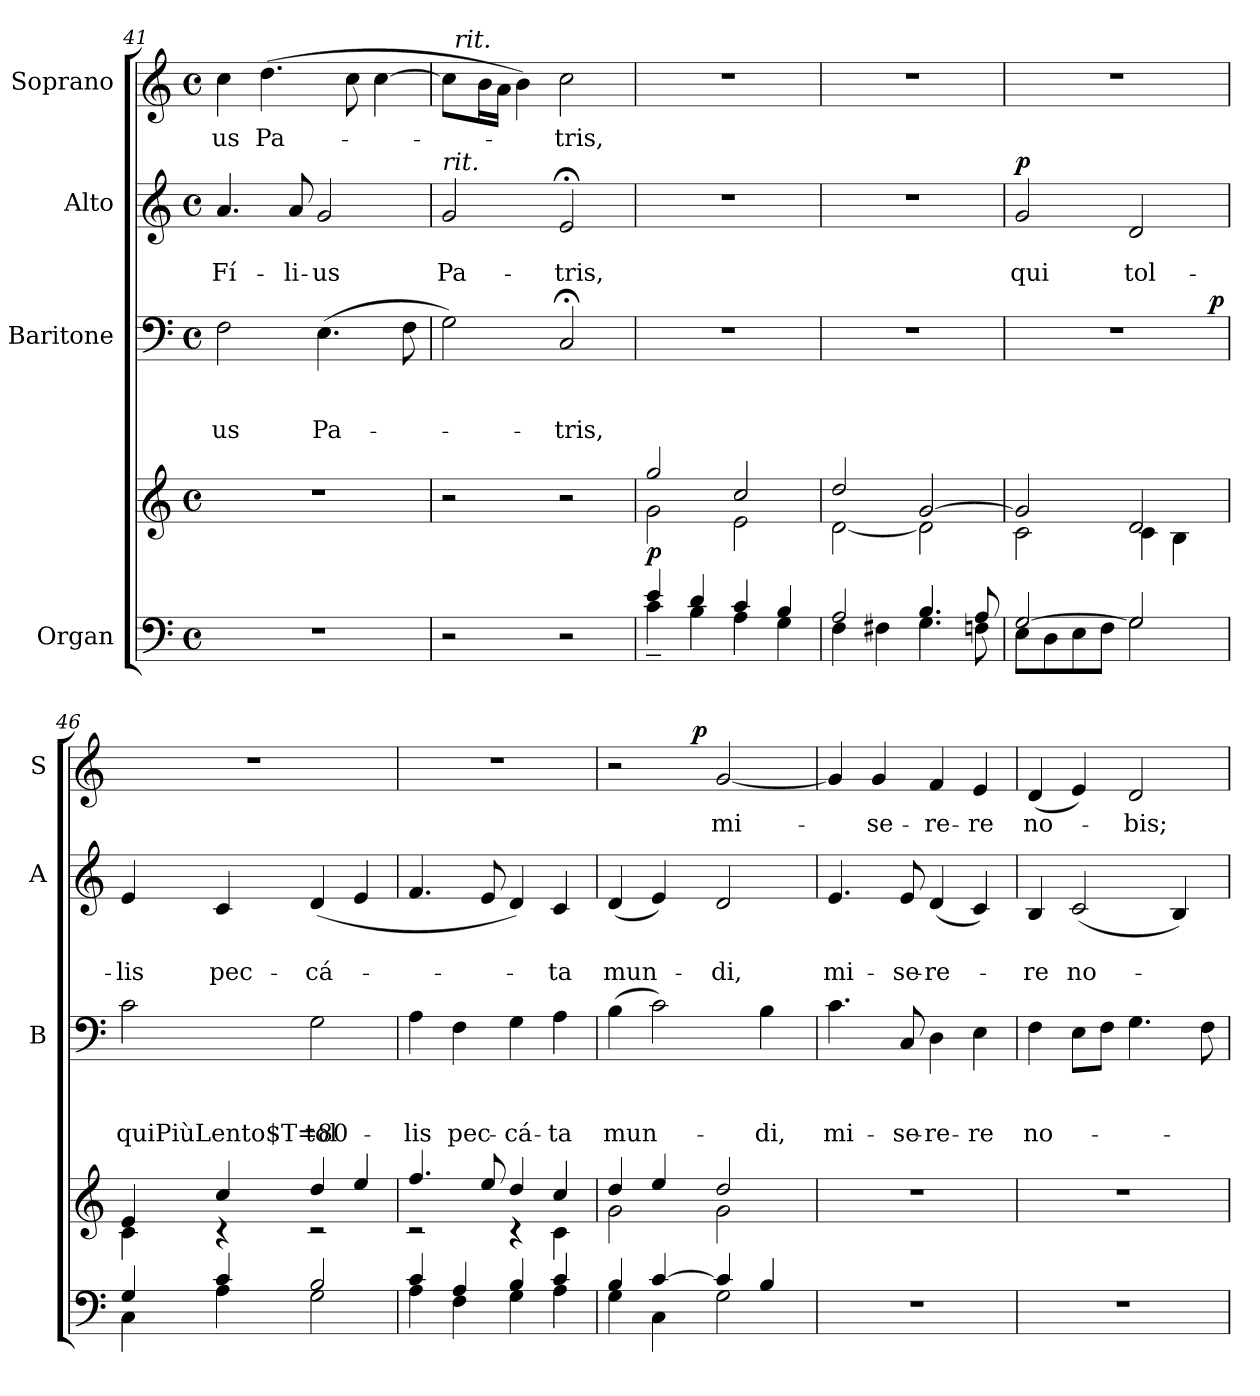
**kern	**kern	**dynam	**kern	**text	**text	**text	**dynam	**kern	**text	**text	**dynam	**kern	**text	**dynam
*part4	*part4	*part4	*part3	*part3	*part3	*part3	*part3	*part2	*part2	*part2	*part2	*part1	*part1	*part1
*staff5	*staff4	*staff4/5	*staff3	*staff3	*staff3	*staff3	*staff3	*staff2	*staff2	*staff2	*staff2	*staff1	*staff1	*staff1
*I"Organ	*	*	*I"Baritone	*	*	*	*	*I"Alto	*	*	*	*I"Soprano	*	*
*	*	*	*I'B	*	*	*	*	*I'A	*	*	*	*I'S	*	*
*clefF4	*clefG2	*	*clefF4	*	*	*	*	*clefG2	*	*	*	*clefG2	*	*
*k[]	*k[]	*	*k[]	*	*	*	*	*k[]	*	*	*	*k[]	*	*
*C:	*C:	*	*C:	*	*	*	*	*C:	*	*	*	*C:	*	*
*M4/4	*M4/4	*	*M4/4	*	*	*	*	*M4/4	*	*	*	*M4/4	*	*
*met(c)	*met(c)	*	*met(c)	*	*	*	*	*met(c)	*	*	*	*met(c)	*	*
=41	=41	=41	=41	=41	=41	=41	=41	=41	=41	=41	=41	=41	=41	=41
!	!	!	!	!	!	!LO:LY:b	!	!	!	!LO:LY:b	!	!	!LO:LY:b	!
1r	1r	.	2F\	.	.	-us	.	4.a/	.	Fí-	.	4cc\	-us	.
!	!	!	!	!	!	!	!	!	!	!	!	!	!LO:LY:b	!
.	.	.	.	.	.	.	.	.	.	.	.	(>4.dd\	Pa-	.
!	!	!	!	!	!	!	!	!	!	!LO:LY:b	!	!	!	!
.	.	.	.	.	.	.	.	8a/	.	-li-	.	.	.	.
!	!	!	!	!	!	!LO:LY:b	!	!	!	!LO:LY:b	!	!	!	!
.	.	.	(>4.E\	.	.	Pa-	.	2g/	.	-us	.	.	.	.
.	.	.	.	.	.	.	.	.	.	.	.	8cc\	.	.
.	.	.	.	.	.	.	.	.	.	.	.	[>4cc\	.	.
.	.	.	8F\	.	.	.	.	.	.	.	.	.	.	.
=42	=42	=42	=42	=42	=42	=42	=42	=42	=42	=42	=42	=42	=42	=42
!	!	!	!	!	!	!	!	!LO:TX:a:i:t=rit.	!	!	!	!	!	!
!	!	!	!	!	!	!	!	!	!	!LO:LY:b	!	!	!	!
*	*	*	*	*	*	*	*	*	*	*	*	*^	*	*
2r	2r	.	2G\)	.	.	.	.	2g/	.	Pa-	.	8cc\L]	32ryy	.	.
!	!	!	!	!	!	!	!	!	!	!	!	!	!LO:TX:a:i:t=rit.	!	!
.	.	.	.	.	.	.	.	.	.	.	.	.	2ryy	.	.
.	.	.	.	.	.	.	.	.	.	.	.	16b\L	.	.	.
.	.	.	.	.	.	.	.	.	.	.	.	16a\JJ	.	.	.
.	.	.	.	.	.	.	.	.	.	.	.	4b\)	.	.	.
!	!	!	!	!	!	!LO:LY:b	!	!	!	!LO:LY:b	!	!	!	!LO:LY:b	!
2r	2r	.	2C;/	.	.	-tris,	.	2e;/	.	-tris,	.	2cc\	.	-tris,	.
.	.	.	.	.	.	.	.	.	.	.	.	.	4...ryy	.	.
*	*	*	*	*	*	*	*	*	*	*	*	*v	*v	*	*
!!LO:PB:g=z
=43	=43	=43	=43	=43	=43	=43	=43	=43	=43	=43	=43	=43	=43	=43
*	*	*	*	*	*	*	*	*	*	*	*	*MM80	*	*
*^	*^	*	*	*	*	*	*	*	*	*	*	*^	*	*
!	!	!	!	!	!	!	!	!	!	!	!	!	!	!LO:TX:a:t=43 Più Lento	!	!	!
!	!	!	!	!LO:DY:a=2	!	!	!	!	!	!	!	!	!	!	!	!	!
*	*	*	*	*	*	*	*	*	*	*	*	*	*	*v	*v	*	*
4e/	4c~>\	2gg/	2g\	p	1r	.	.	.	.	1r	.	.	.	1r	.	.
4d/	4B\	.	.	.	.	.	.	.	.	.	.	.	.	.	.	.
4c/	4A\	2cc/	2e\	.	.	.	.	.	.	.	.	.	.	.	.	.
4B/	4G\	.	.	.	.	.	.	.	.	.	.	.	.	.	.	.
=44	=44	=44	=44	=44	=44	=44	=44	=44	=44	=44	=44	=44	=44	=44	=44	=44
2A/	4F\	2dd/	[<2d\	.	1r	.	.	.	.	1r	.	.	.	1r	.	.
.	4F#X\	.	.	.	.	.	.	.	.	.	.	.	.	.	.	.
4.B/	4.G\	[>2g/	2d\]	.	.	.	.	.	.	.	.	.	.	.	.	.
8A/	8Fn\	.	.	.	.	.	.	.	.	.	.	.	.	.	.	.
=45	=45	=45	=45	=45	=45	=45	=45	=45	=45	=45	=45	=45	=45	=45	=45	=45
!	!	!	!	!	!	!	!	!	!	!	!	!LO:LY:b	!LO:DY:a	!	!	!
*	*	*	*	*	*^	*	*	*	*	*	*	*	*	*	*	*
[>2G/	8E\L	2g/]	2c\	.	1r	2...ryy	.	.	.	.	2g/	.	qui	p	1r	.	.
.	8D\	.	.	.	.	.	.	.	.	.	.	.	.	.	.	.	.
.	8E\	.	.	.	.	.	.	.	.	.	.	.	.	.	.	.	.
.	8F\J	.	.	.	.	.	.	.	.	.	.	.	.	.	.	.	.
!	!	!	!	!	!	!	!	!	!	!	!	!	!LO:LY:b	!	!	!	!
2G/]	2G\	2d/	4c\	.	.	.	.	.	.	.	2d/	.	tol-	.	.	.	.
.	.	.	4B\	.	.	.	.	.	.	.	.	.	.	.	.	.	.
!	!	!	!	!	!	!	!	!	!	!LO:DY:a	!	!	!	!	!	!	!
.	.	.	.	.	.	16ryy	.	.	.	p	.	.	.	.	.	.	.
=46	=46	=46	=46	=46	=46	=46	=46	=46	=46	=46	=46	=46	=46	=46	=46	=46	=46
!	!	!	!	!	!	!	!	!	!LO:LY:b	!	!	!	!LO:LY:b	!	!	!	!
*	*	*	*	*	*v	*v	*	*	*	*	*	*	*	*	*	*	*
4G/	4C\	4e/	4c\	.	2c\	.	.	quiPiùLento$T=80	.	4e/	.	-lis	.	1r	.	.
!	!	!	!	!	!	!	!	!	!	!	!	!LO:LY:b	!	!	!	!
4c/	4A\	4cc/	4rc	.	.	.	.	.	.	4c/	.	pec-	.	.	.	.
!	!	!	!	!	!	!	!	!LO:LY:b	!	!	!	!LO:LY:b	!	!	!	!
2B/	2G\	4dd/	2rc	.	2G\	.	.	tol-	.	(<4d/	.	-cá-	.	.	.	.
.	.	4ee/	.	.	.	.	.	.	.	4e/	.	.	.	.	.	.
=47	=47	=47	=47	=47	=47	=47	=47	=47	=47	=47	=47	=47	=47	=47	=47	=47
!	!	!	!	!	!	!	!	!LO:LY:b	!	!	!	!	!	!	!	!
4c/	4A\	4.ff/	2rc	.	4A\	.	.	-lis	.	4.f/	.	.	.	1r	.	.
!	!	!	!	!	!	!	!	!LO:LY:b	!	!	!	!	!	!	!	!
4A/	4F\	.	.	.	4F\	.	.	pec-	.	.	.	.	.	.	.	.
.	.	8ee/	.	.	.	.	.	.	.	8e/	.	.	.	.	.	.
!	!	!	!	!	!	!	!	!LO:LY:b	!	!	!	!	!	!	!	!
4B/	4G\	4dd/	4rc	.	4G\	.	.	-cá-	.	4d/)	.	.	.	.	.	.
!	!	!	!	!	!	!	!	!LO:LY:b	!	!	!	!LO:LY:b	!	!	!	!
4c/	4A\	4cc/	4c\	.	4A\	.	.	-ta	.	4c/	.	-ta	.	.	.	.
=48	=48	=48	=48	=48	=48	=48	=48	=48	=48	=48	=48	=48	=48	=48	=48	=48
!	!	!	!	!	!	!	!	!LO:LY:b	!	!	!	!LO:LY:b	!	!	!	!
*	*	*	*	*	*	*	*	*	*	*	*	*	*	*^	*	*
4B/	4G\	4dd/	2g\	.	(>4B\	.	.	mun-	.	(<4d/	.	mun-	.	2r	4ryy	.	.
[>4c/	4C\	4ee/	.	.	2c\)	.	.	.	.	4e/)	.	.	.	.	8ryy	.	.
.	.	.	.	.	.	.	.	.	.	.	.	.	.	.	32ryy	.	.
!	!	!	!	!	!	!	!	!	!	!	!	!	!	!	!	!	!LO:DY:a
.	.	.	.	.	.	.	.	.	.	.	.	.	.	.	2ryy	.	p
!	!	!	!	!	!	!	!	!	!	!	!	!LO:LY:b	!	!	!	!LO:LY:b	!
4c/]	2G\	2dd/	2g\	.	.	.	.	.	.	2d/	.	-di,	.	[<2g/	.	mi-	.
!	!	!	!	!	!	!	!	!LO:LY:b	!	!	!	!	!	!	!	!	!
4B/	.	.	.	.	4B\	.	.	-di,	.	.	.	.	.	.	.	.	.
.	.	.	.	.	.	.	.	.	.	.	.	.	.	.	16.ryy	.	.
=49	=49	=49	=49	=49	=49	=49	=49	=49	=49	=49	=49	=49	=49	=49	=49	=49	=49
!	!	!	!	!	!	!	!	!LO:LY:b	!	!	!	!LO:LY:b	!	!	!	!	!
*v	*v	*	*	*	*	*	*	*	*	*	*	*	*	*v	*v	*	*
*	*v	*v	*	*	*	*	*	*	*	*	*	*	*	*	*
1r	1r	.	4.c\	.	.	mi-	.	4.e/	.	mi-	.	4g/]	.	.
!	!	!	!	!	!	!	!	!	!	!	!	!	!LO:LY:b	!
.	.	.	.	.	.	.	.	.	.	.	.	4g/	-se-	.
!	!	!	!	!	!	!LO:LY:b	!	!	!	!LO:LY:b	!	!	!	!
.	.	.	8C/	.	.	-se-	.	8e/	.	-se-	.	.	.	.
!	!	!	!	!	!	!LO:LY:b	!	!	!	!LO:LY:b	!	!	!LO:LY:b	!
.	.	.	4D\	.	.	-re-	.	(<4d/	.	-re-	.	4f/	-re-	.
!	!	!	!	!	!	!LO:LY:b	!	!	!	!	!	!	!LO:LY:b	!
.	.	.	4E\	.	.	-re	.	4c/)	.	.	.	4e/	-re	.
!!LO:LB:g=z
=50	=50	=50	=50	=50	=50	=50	=50	=50	=50	=50	=50	=50	=50	=50
!	!	!	!	!	!	!LO:LY:b	!	!	!	!LO:LY:b	!	!	!LO:LY:b	!
1r	1r	.	4F\	.	.	no-	.	4B/	.	-re	.	(<4d/	no-	.
!	!	!	!	!	!	!	!	!	!	!LO:LY:b	!	!	!	!
.	.	.	8E\L	.	.	.	.	(<2c/	.	no-	.	4e/)	.	.
.	.	.	8F\J	.	.	.	.	.	.	.	.	.	.	.
!	!	!	!	!	!	!	!	!	!	!	!	!	!LO:LY:b	!
.	.	.	4.G\	.	.	.	.	.	.	.	.	2d/	-bis;	.
.	.	.	.	.	.	.	.	4B/)	.	.	.	.	.	.
.	.	.	8F\	.	.	.	.	.	.	.	.	.	.	.
=	=	=	=	=	=	=	=	=	=	=	=	=	=	=
*-	*-	*-	*-	*-	*-	*-	*-	*-	*-	*-	*-	*-	*-	*-
